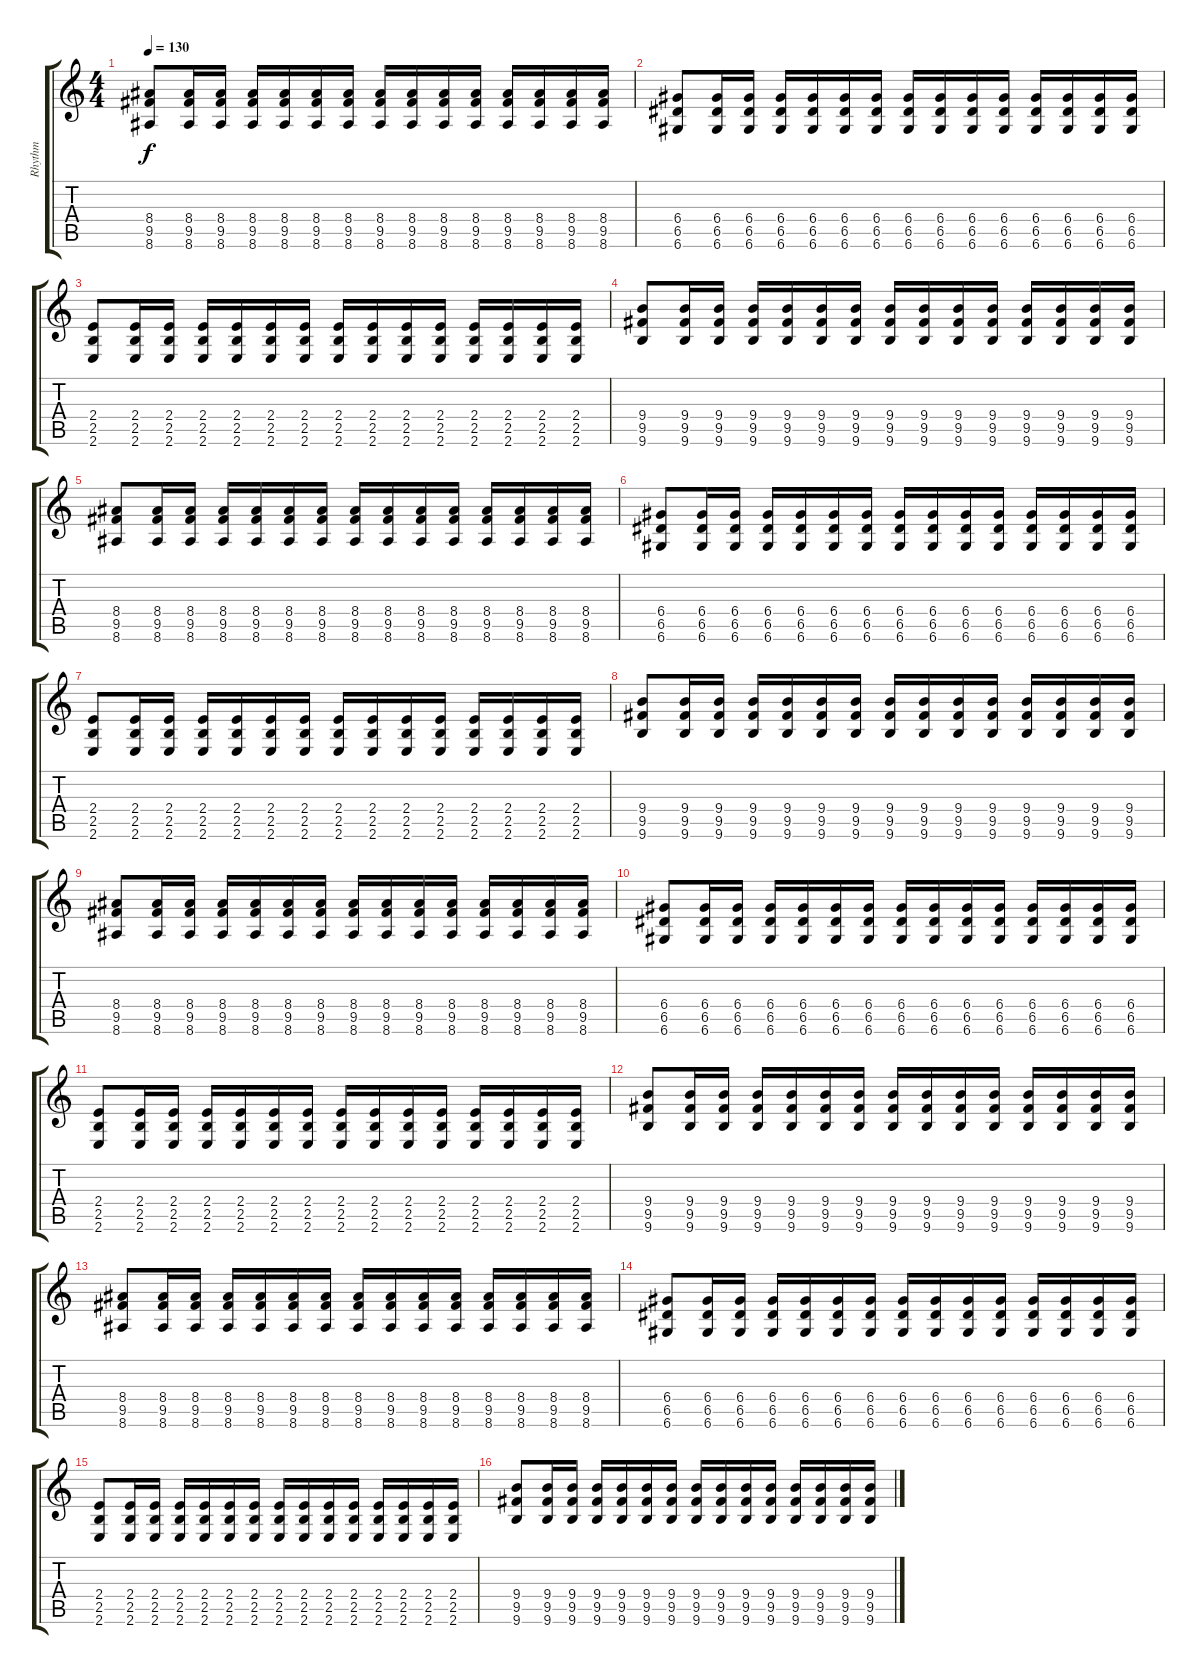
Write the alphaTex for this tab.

\track ("Rhythm" "Rhythm") {instrument overdrivenguitar}
\staff {score tabs}
\tuning (E4 B3 G3 D3 A2 D2) {hide}
\ts (4 4)
\tempo 130
\clef g2
\ks c
(8.4 9.5 8.6).8{dy f} (8.4 9.5 8.6).16 (8.4 9.5 8.6).16 (8.4 9.5 8.6).16 (8.4 9.5 8.6).16 (8.4 9.5 8.6).16 (8.4 9.5 8.6).16 (8.4 9.5 8.6).16 (8.4 9.5 8.6).16 (8.4 9.5 8.6).16 (8.4 9.5 8.6).16 (8.4 9.5 8.6).16 (8.4 9.5 8.6).16 (8.4 9.5 8.6).16 (8.4 9.5 8.6).16 |
(6.4 6.5 6.6).8 (6.4 6.5 6.6).16 (6.4 6.5 6.6).16 (6.4 6.5 6.6).16 (6.4 6.5 6.6).16 (6.4 6.5 6.6).16 (6.4 6.5 6.6).16 (6.4 6.5 6.6).16 (6.4 6.5 6.6).16 (6.4 6.5 6.6).16 (6.4 6.5 6.6).16 (6.4 6.5 6.6).16 (6.4 6.5 6.6).16 (6.4 6.5 6.6).16 (6.4 6.5 6.6).16 |
(2.4 2.5 2.6).8 (2.4 2.5 2.6).16 (2.4 2.5 2.6).16 (2.4 2.5 2.6).16 (2.4 2.5 2.6).16 (2.4 2.5 2.6).16 (2.4 2.5 2.6).16 (2.4 2.5 2.6).16 (2.4 2.5 2.6).16 (2.4 2.5 2.6).16 (2.4 2.5 2.6).16 (2.4 2.5 2.6).16 (2.4 2.5 2.6).16 (2.4 2.5 2.6).16 (2.4 2.5 2.6).16 |
(9.4 9.5 9.6).8 (9.4 9.5 9.6).16 (9.4 9.5 9.6).16 (9.4 9.5 9.6).16 (9.4 9.5 9.6).16 (9.4 9.5 9.6).16 (9.4 9.5 9.6).16 (9.4 9.5 9.6).16 (9.4 9.5 9.6).16 (9.4 9.5 9.6).16 (9.4 9.5 9.6).16 (9.4 9.5 9.6).16 (9.4 9.5 9.6).16 (9.4 9.5 9.6).16 (9.4 9.5 9.6).16 |
(8.4 9.5 8.6).8 (8.4 9.5 8.6).16 (8.4 9.5 8.6).16 (8.4 9.5 8.6).16 (8.4 9.5 8.6).16 (8.4 9.5 8.6).16 (8.4 9.5 8.6).16 (8.4 9.5 8.6).16 (8.4 9.5 8.6).16 (8.4 9.5 8.6).16 (8.4 9.5 8.6).16 (8.4 9.5 8.6).16 (8.4 9.5 8.6).16 (8.4 9.5 8.6).16 (8.4 9.5 8.6).16 |
(6.4 6.5 6.6).8 (6.4 6.5 6.6).16 (6.4 6.5 6.6).16 (6.4 6.5 6.6).16 (6.4 6.5 6.6).16 (6.4 6.5 6.6).16 (6.4 6.5 6.6).16 (6.4 6.5 6.6).16 (6.4 6.5 6.6).16 (6.4 6.5 6.6).16 (6.4 6.5 6.6).16 (6.4 6.5 6.6).16 (6.4 6.5 6.6).16 (6.4 6.5 6.6).16 (6.4 6.5 6.6).16 |
(2.4 2.5 2.6).8 (2.4 2.5 2.6).16 (2.4 2.5 2.6).16 (2.4 2.5 2.6).16 (2.4 2.5 2.6).16 (2.4 2.5 2.6).16 (2.4 2.5 2.6).16 (2.4 2.5 2.6).16 (2.4 2.5 2.6).16 (2.4 2.5 2.6).16 (2.4 2.5 2.6).16 (2.4 2.5 2.6).16 (2.4 2.5 2.6).16 (2.4 2.5 2.6).16 (2.4 2.5 2.6).16 |
(9.4 9.5 9.6).8 (9.4 9.5 9.6).16 (9.4 9.5 9.6).16 (9.4 9.5 9.6).16 (9.4 9.5 9.6).16 (9.4 9.5 9.6).16 (9.4 9.5 9.6).16 (9.4 9.5 9.6).16 (9.4 9.5 9.6).16 (9.4 9.5 9.6).16 (9.4 9.5 9.6).16 (9.4 9.5 9.6).16 (9.4 9.5 9.6).16 (9.4 9.5 9.6).16 (9.4 9.5 9.6).16 |
(8.4 9.5 8.6).8 (8.4 9.5 8.6).16 (8.4 9.5 8.6).16 (8.4 9.5 8.6).16 (8.4 9.5 8.6).16 (8.4 9.5 8.6).16 (8.4 9.5 8.6).16 (8.4 9.5 8.6).16 (8.4 9.5 8.6).16 (8.4 9.5 8.6).16 (8.4 9.5 8.6).16 (8.4 9.5 8.6).16 (8.4 9.5 8.6).16 (8.4 9.5 8.6).16 (8.4 9.5 8.6).16 |
(6.4 6.5 6.6).8 (6.4 6.5 6.6).16 (6.4 6.5 6.6).16 (6.4 6.5 6.6).16 (6.4 6.5 6.6).16 (6.4 6.5 6.6).16 (6.4 6.5 6.6).16 (6.4 6.5 6.6).16 (6.4 6.5 6.6).16 (6.4 6.5 6.6).16 (6.4 6.5 6.6).16 (6.4 6.5 6.6).16 (6.4 6.5 6.6).16 (6.4 6.5 6.6).16 (6.4 6.5 6.6).16 |
(2.4 2.5 2.6).8 (2.4 2.5 2.6).16 (2.4 2.5 2.6).16 (2.4 2.5 2.6).16 (2.4 2.5 2.6).16 (2.4 2.5 2.6).16 (2.4 2.5 2.6).16 (2.4 2.5 2.6).16 (2.4 2.5 2.6).16 (2.4 2.5 2.6).16 (2.4 2.5 2.6).16 (2.4 2.5 2.6).16 (2.4 2.5 2.6).16 (2.4 2.5 2.6).16 (2.4 2.5 2.6).16 |
(9.4 9.5 9.6).8 (9.4 9.5 9.6).16 (9.4 9.5 9.6).16 (9.4 9.5 9.6).16 (9.4 9.5 9.6).16 (9.4 9.5 9.6).16 (9.4 9.5 9.6).16 (9.4 9.5 9.6).16 (9.4 9.5 9.6).16 (9.4 9.5 9.6).16 (9.4 9.5 9.6).16 (9.4 9.5 9.6).16 (9.4 9.5 9.6).16 (9.4 9.5 9.6).16 (9.4 9.5 9.6).16 |
(8.4 9.5 8.6).8 (8.4 9.5 8.6).16 (8.4 9.5 8.6).16 (8.4 9.5 8.6).16 (8.4 9.5 8.6).16 (8.4 9.5 8.6).16 (8.4 9.5 8.6).16 (8.4 9.5 8.6).16 (8.4 9.5 8.6).16 (8.4 9.5 8.6).16 (8.4 9.5 8.6).16 (8.4 9.5 8.6).16 (8.4 9.5 8.6).16 (8.4 9.5 8.6).16 (8.4 9.5 8.6).16 |
(6.4 6.5 6.6).8 (6.4 6.5 6.6).16 (6.4 6.5 6.6).16 (6.4 6.5 6.6).16 (6.4 6.5 6.6).16 (6.4 6.5 6.6).16 (6.4 6.5 6.6).16 (6.4 6.5 6.6).16 (6.4 6.5 6.6).16 (6.4 6.5 6.6).16 (6.4 6.5 6.6).16 (6.4 6.5 6.6).16 (6.4 6.5 6.6).16 (6.4 6.5 6.6).16 (6.4 6.5 6.6).16 |
(2.4 2.5 2.6).8 (2.4 2.5 2.6).16 (2.4 2.5 2.6).16 (2.4 2.5 2.6).16 (2.4 2.5 2.6).16 (2.4 2.5 2.6).16 (2.4 2.5 2.6).16 (2.4 2.5 2.6).16 (2.4 2.5 2.6).16 (2.4 2.5 2.6).16 (2.4 2.5 2.6).16 (2.4 2.5 2.6).16 (2.4 2.5 2.6).16 (2.4 2.5 2.6).16 (2.4 2.5 2.6).16 |
(9.4 9.5 9.6).8 (9.4 9.5 9.6).16 (9.4 9.5 9.6).16 (9.4 9.5 9.6).16 (9.4 9.5 9.6).16 (9.4 9.5 9.6).16 (9.4 9.5 9.6).16 (9.4 9.5 9.6).16 (9.4 9.5 9.6).16 (9.4 9.5 9.6).16 (9.4 9.5 9.6).16 (9.4 9.5 9.6).16 (9.4 9.5 9.6).16 (9.4 9.5 9.6).16 (9.4 9.5 9.6).16
